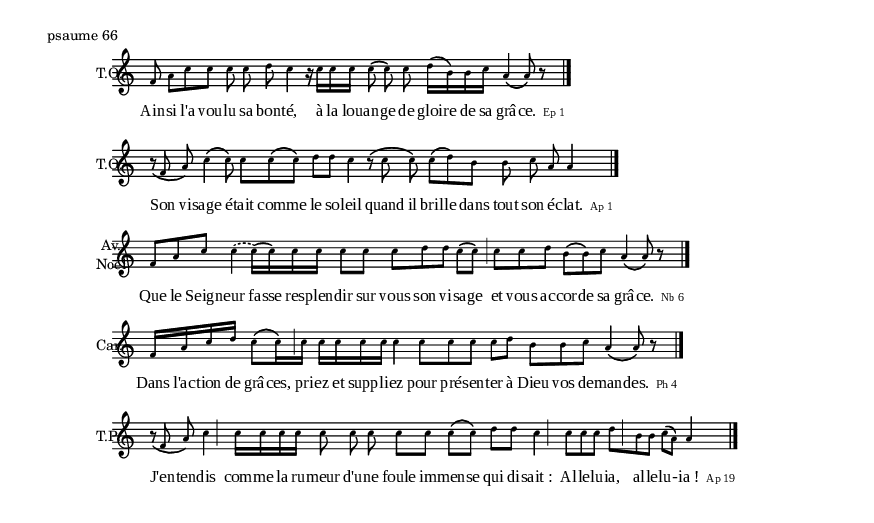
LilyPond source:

\version "2.12.0"
\include "definitions.ly"


\markup { psaume 66}

\relative a' { 
	\new Staff {
		\cadenzaOn
		\set Staff.instrumentName = \markup{ \center-column { T.O. } }
		f8
		\times 2/3 { a[ c c] }
		\times 2/3 { c c d }
		c4
		\espace
		r16 c[ c c]
		\times 2/3 { c8\( c\) c }
		d16[\( b\) b c]
		a4\( a8\) r8
		\endBar
	}
	\addlyrics {
		Ain -- si l'a vou -- lu sa bon -- té, à la lou -- an -- ge de gloi -- re de sa grâ -- ce.
		\markup { \citation #"Ep 1" } 
	}
}
\relative a' { 
	\new Staff {
		\cadenzaOn
		\set Staff.instrumentName = \markup{ \center-column { T.O. } }
		\times 2/3 { r8_\( f a\) }
		\times 2/3 { c4\( c8\) }
		\times 2/3 { c[ c\( c\)] }
		d[ d]
		c4
		\times 2/3 { r8\( c c\) }
		\times 2/3 { c[\( d\) b] }
		\times 2/3 { b c a }
		a4
		\endBar
	}
	\addlyrics {
		Son vi -- sage é -- tait com -- me le so -- leil quand il bril -- le dans tout son é -- clat.
		\markup { \citation #"Ap 1" } 
	}
}
\relative a' { 
	\new Staff {
		\cadenzaOn
		\set Staff.instrumentName = \markup{ \center-column { Av. Noël } }
		 f8[ a c] \slurDashed c4(
		\times 2/5 {c16)[\( c\) c c]}
		c8[ c]  \times 2/3 { c[ d d] }
		c[\( c\)]\cesure  \times 2/3 { c[ c d] }
		\times 2/3 { b[\( b\) c] }
		a4\( a8\) r8
		
		\endBar
	}
	\addlyrics {
		Que le Seign -- eur fa -- sse res -- plen -- dir sur vous son vi -- sa -- ge et vous ac -- cor -- de sa grâ -- ce.
		\markup { \citation #"Nb 6" } 
	}
}

\relative a' { 
	\new Staff {
		\cadenzaOn
		\set Staff.instrumentName = \markup{ \center-column { Car. } }
		f16[ a c d]  c8[\( c16\)\cesure c]
		c16[ c c c] c4
		\times 2/3 { c8[ c c] } c[ d]
		\times 2/3 { b[ b c] }
		a4\( a8\) r8
		\endBar
	}
	\addlyrics {
		Dans l'ac -- tion de grâ -- ces, pri -- ez et supp -- li -- ez pour pré -- sen -- ter à Dieu vos de -- man -- des.
		\markup { \citation #"Ph 4" }
	}
}
\relative a' { 
	\new Staff {
		\cadenzaOn
		\set Staff.instrumentName = \markup{ \center-column { T.P. } }
		\times 2/3 { r8_\( f a\) }
		c4
		\cesure \pespace
		c16[ c c c]
		\times 2/3 { c8 c c }
		c[ c]
		c[\( c\)]
		d[ d]
		c4
		\cesure \pespace
		\times 2/3 { c8[ c c] }
		\times 2/3 { d[ \cesure \pespace b b] }
		c[\( a\)]
		a4
		\endBar
	}
	\addlyrics {
		J'en -- ten -- dis com -- me la ru -- meur d'u -- ne foule im -- men -- se qui di -- "sait :" Al -- le -- lu -- ia, al -- le -- lu -- - -- "ia !"
		\markup { \citation #"Ap 19" } 
	}
}

